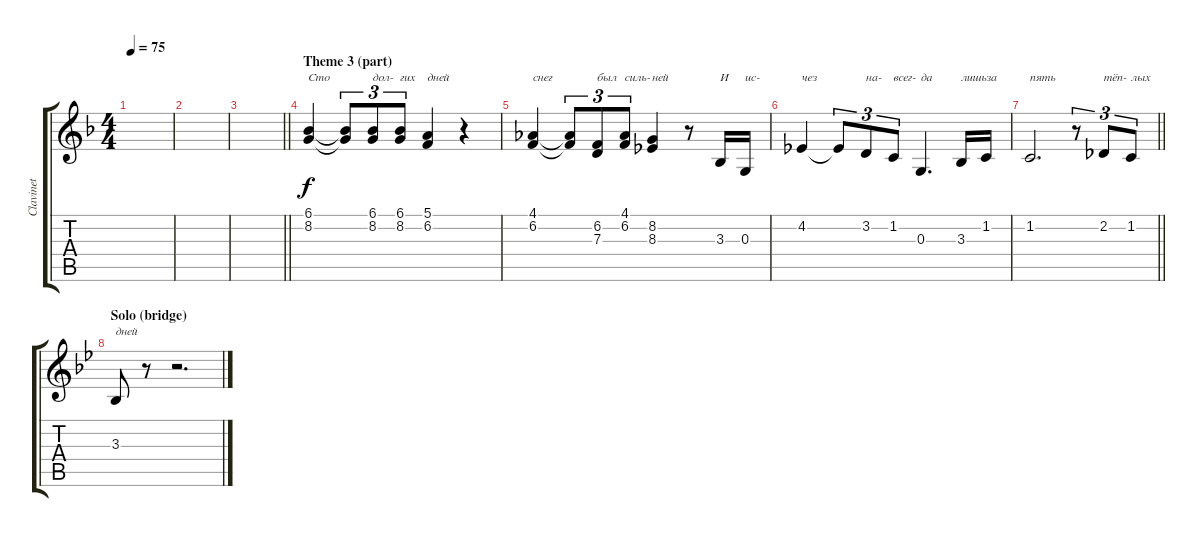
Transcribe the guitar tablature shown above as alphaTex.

\track ("Clavinet" "Clavinet") {instrument clavinet}
\staff {score tabs}
\tuning (E4 B3 G3 D3 A2 E2) {hide}
\ts (4 4)
\tempo 75
\clef g2
\ks f
|
|
\barLineRight lightlight
|
\section ("" "Theme 3 (part)")
(6.1 8.2).4{txt "Сто"} (6.1{t} 8.2{t}).8{tu (3 2)} (6.1 8.2).8{tu (3 2) txt "дол-"} (6.1 8.2).8{tu (3 2) txt "гих"} (5.1 6.2).4{txt "дней"} r.4 |
(4.1 6.2).4{txt "снег"} (4.1{t} 6.2{t}).8{tu (3 2)} (6.2 7.3).8{tu (3 2) txt "был"} (4.1 6.2).8{tu (3 2) txt "силь-"} (8.2 8.3).4{txt "ней"} r.8 3.3.16{txt "И"} 0.3.16{txt "ис-"} |
4.2.4{txt "чез"} 4.2{t}.8{tu (3 2)} 3.2.8{tu (3 2) txt "на-"} 1.2.8{tu (3 2) txt "всег-"} 0.3.4{d txt "да"} 3.3.16{txt "лишь"} 1.2.16{txt "за"} |
\barLineRight lightlight
1.2.2{d txt "пять"} r.8{tu (3 2)} 2.2.8{tu (3 2) txt "тёп-"} 1.2.8{tu (3 2) txt "лых"} |
\section ("" "Solo (bridge)")
\ks bb
3.3.8{txt "дней"} r.8 r.2{d}
